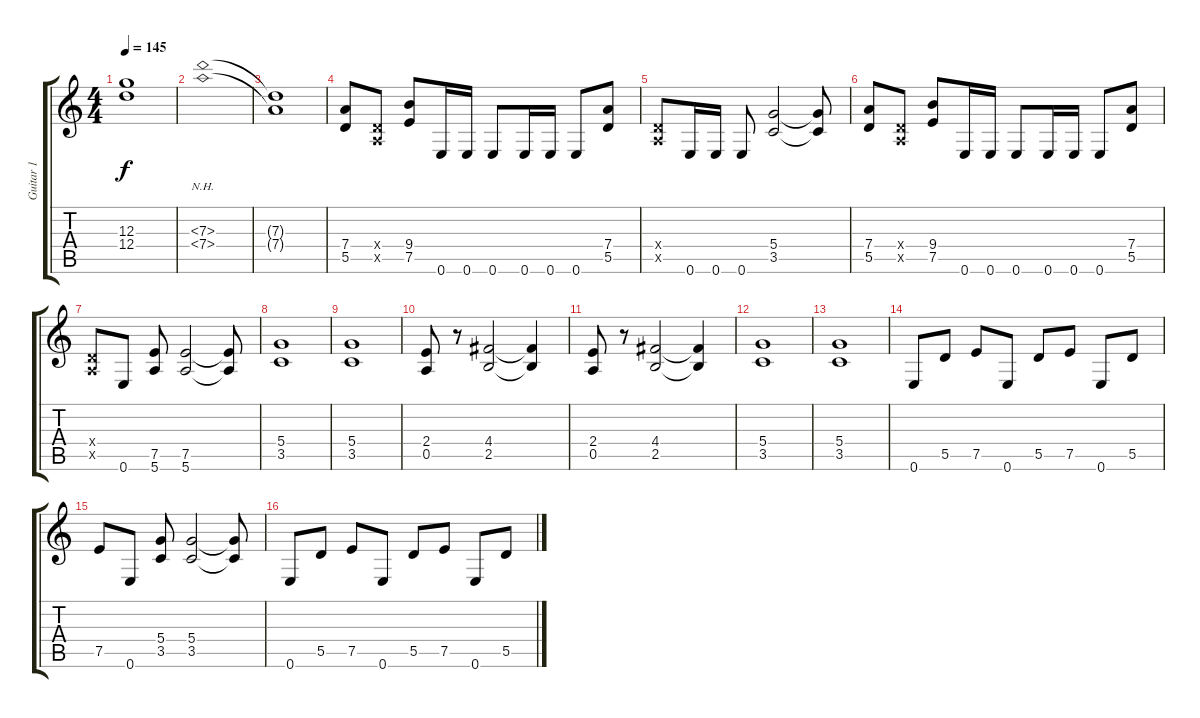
\track ("Guitar 1" "Guitar 1") {instrument overdrivenguitar}
\staff {score tabs}
\tuning (E4 B3 G3 D3 A2 E2) {hide}
\ts (4 4)
\tempo 145
\clef g2
\ks c
(12.3{t} 12.4{t}).1{dy f} |
(7.3{nh} 7.4{nh}).1 |
(7.3{t} 7.4{t}).1 |
(7.4 5.5).8 (0.4{x} 0.5{x}).8 (9.4 7.5).8 0.6.16 0.6.16 0.6.8 0.6.16 0.6.16 0.6.8 (7.4 5.5).8 |
(0.4{x} 0.5{x}).8 0.6.16 0.6.16 0.6.8 (5.4 3.5).2 (5.4{t} 3.5{t}).8 |
(7.4 5.5).8 (0.4{x} 0.5{x}).8 (9.4 7.5).8 0.6.16 0.6.16 0.6.8 0.6.16 0.6.16 0.6.8 (7.4 5.5).8 |
(0.4{x} 0.5{x}).8 0.6.8 (7.5 5.6).8 (7.5 5.6).2 (7.5{t} 5.6{t}).8 |
(5.4 3.5).1 |
(5.4 3.5).1 |
(2.4 0.5).8 r.8 (4.4 2.5).2 (4.4{t} 2.5{t}).4 |
(2.4 0.5).8 r.8 (4.4 2.5).2 (4.4{t} 2.5{t}).4 |
(5.4 3.5).1 |
(5.4 3.5).1 |
0.6.8 5.5.8 7.5.8 0.6.8 5.5.8 7.5.8 0.6.8 5.5.8 |
7.5.8 0.6.8 (5.4 3.5).8 (5.4 3.5).2 (5.4{t} 3.5{t}).8 |
0.6.8 5.5.8 7.5.8 0.6.8 5.5.8 7.5.8 0.6.8 5.5.8
